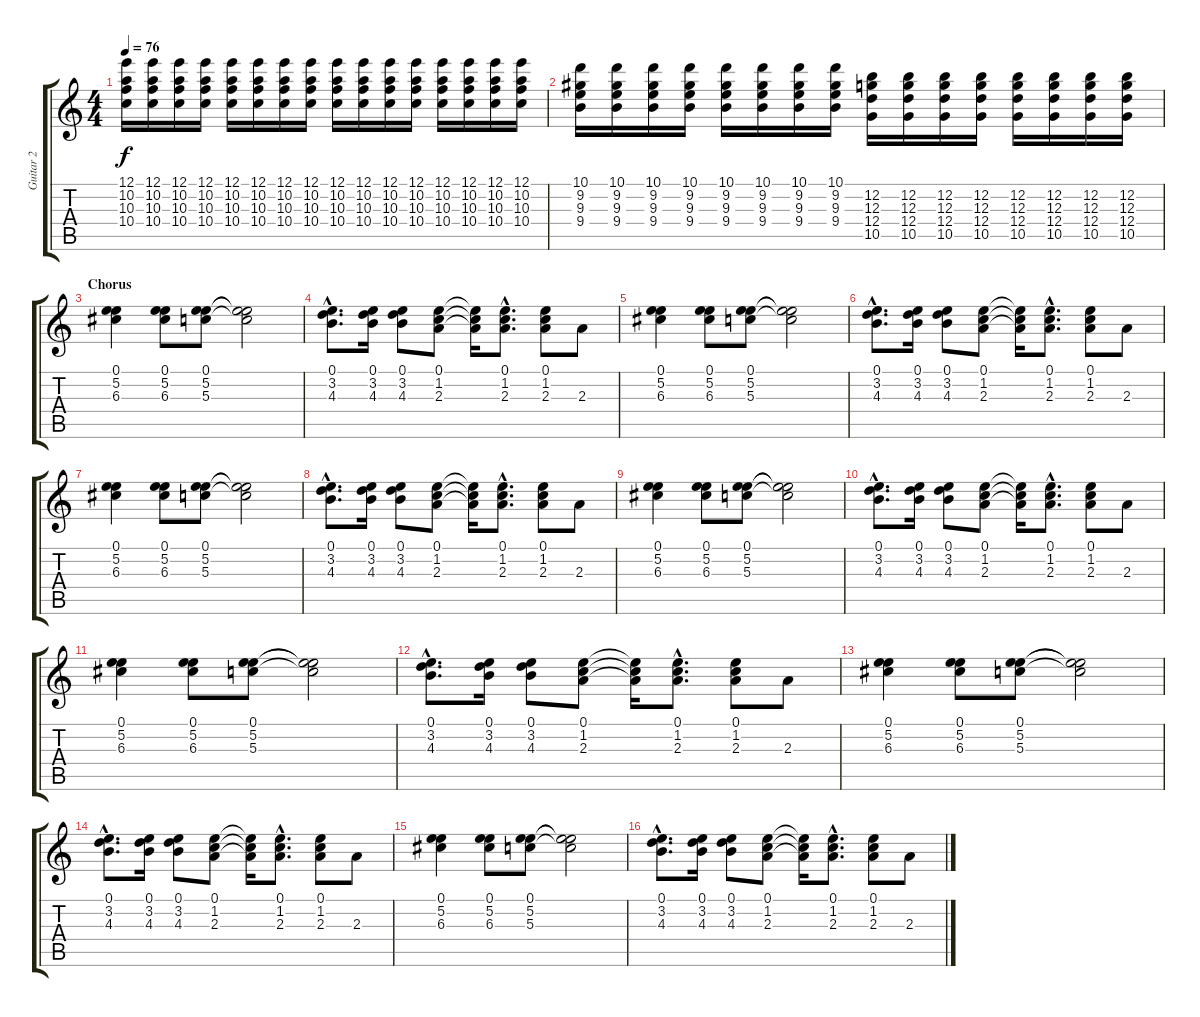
\track ("Guitar 2" "Guitar 2") {instrument electricguitarclean}
\staff {score tabs}
\tuning (E4 B3 G3 D3 A2 E2) {hide}
\ts (4 4)
\tempo 76
\clef g2
\ks c
(12.1 10.2 10.3 10.4).16{dy f} (12.1 10.2 10.3 10.4).16 (12.1 10.2 10.3 10.4).16 (12.1 10.2 10.3 10.4).16 (12.1 10.2 10.3 10.4).16 (12.1 10.2 10.3 10.4).16 (12.1 10.2 10.3 10.4).16 (12.1 10.2 10.3 10.4).16 (12.1 10.2 10.3 10.4).16 (12.1 10.2 10.3 10.4).16 (12.1 10.2 10.3 10.4).16 (12.1 10.2 10.3 10.4).16 (12.1 10.2 10.3 10.4).16 (12.1 10.2 10.3 10.4).16 (12.1 10.2 10.3 10.4).16 (12.1 10.2 10.3 10.4).16 |
(10.1 9.2 9.3 9.4).16 (10.1 9.2 9.3 9.4).16 (10.1 9.2 9.3 9.4).16 (10.1 9.2 9.3 9.4).16 (10.1 9.2 9.3 9.4).16 (10.1 9.2 9.3 9.4).16 (10.1 9.2 9.3 9.4).16 (10.1 9.2 9.3 9.4).16 (12.2 12.3 12.4 10.5).16 (12.2 12.3 12.4 10.5).16 (12.2 12.3 12.4 10.5).16 (12.2 12.3 12.4 10.5).16 (12.2 12.3 12.4 10.5).16 (12.2 12.3 12.4 10.5).16 (12.2 12.3 12.4 10.5).16 (12.2 12.3 12.4 10.5).16 |
\section ("" "Chorus")
(0.1 5.2 6.3).4 (0.1 5.2 6.3).8 (0.1 5.2 5.3).8 (0.1{t} 5.2{t} 5.3{t}).2 |
(0.1{hac} 3.2{hac} 4.3{hac}).8{d} (0.1 3.2 4.3).16 (0.1 3.2 4.3).8 (0.1 1.2 2.3).8 (0.1{t} 1.2{t} 2.3{t}).16 (0.1{hac} 1.2{hac} 2.3{hac}).8{d} (0.1 1.2 2.3).8 2.3.8 |
(0.1 5.2 6.3).4 (0.1 5.2 6.3).8 (0.1 5.2 5.3).8 (0.1{t} 5.2{t} 5.3{t}).2 |
(0.1{hac} 3.2{hac} 4.3{hac}).8{d} (0.1 3.2 4.3).16 (0.1 3.2 4.3).8 (0.1 1.2 2.3).8 (0.1{t} 1.2{t} 2.3{t}).16 (0.1{hac} 1.2{hac} 2.3{hac}).8{d} (0.1 1.2 2.3).8 2.3.8 |
(0.1 5.2 6.3).4 (0.1 5.2 6.3).8 (0.1 5.2 5.3).8 (0.1{t} 5.2{t} 5.3{t}).2 |
(0.1{hac} 3.2{hac} 4.3{hac}).8{d} (0.1 3.2 4.3).16 (0.1 3.2 4.3).8 (0.1 1.2 2.3).8 (0.1{t} 1.2{t} 2.3{t}).16 (0.1{hac} 1.2{hac} 2.3{hac}).8{d} (0.1 1.2 2.3).8 2.3.8 |
(0.1 5.2 6.3).4 (0.1 5.2 6.3).8 (0.1 5.2 5.3).8 (0.1{t} 5.2{t} 5.3{t}).2 |
(0.1{hac} 3.2{hac} 4.3{hac}).8{d} (0.1 3.2 4.3).16 (0.1 3.2 4.3).8 (0.1 1.2 2.3).8 (0.1{t} 1.2{t} 2.3{t}).16 (0.1{hac} 1.2{hac} 2.3{hac}).8{d} (0.1 1.2 2.3).8 2.3.8 |
(0.1 5.2 6.3).4 (0.1 5.2 6.3).8 (0.1 5.2 5.3).8 (0.1{t} 5.2{t} 5.3{t}).2 |
(0.1{hac} 3.2{hac} 4.3{hac}).8{d} (0.1 3.2 4.3).16 (0.1 3.2 4.3).8 (0.1 1.2 2.3).8 (0.1{t} 1.2{t} 2.3{t}).16 (0.1{hac} 1.2{hac} 2.3{hac}).8{d} (0.1 1.2 2.3).8 2.3.8 |
(0.1 5.2 6.3).4 (0.1 5.2 6.3).8 (0.1 5.2 5.3).8 (0.1{t} 5.2{t} 5.3{t}).2 |
(0.1{hac} 3.2{hac} 4.3{hac}).8{d} (0.1 3.2 4.3).16 (0.1 3.2 4.3).8 (0.1 1.2 2.3).8 (0.1{t} 1.2{t} 2.3{t}).16 (0.1{hac} 1.2{hac} 2.3{hac}).8{d} (0.1 1.2 2.3).8 2.3.8 |
(0.1 5.2 6.3).4 (0.1 5.2 6.3).8 (0.1 5.2 5.3).8 (0.1{t} 5.2{t} 5.3{t}).2 |
(0.1{hac} 3.2{hac} 4.3{hac}).8{d} (0.1 3.2 4.3).16 (0.1 3.2 4.3).8 (0.1 1.2 2.3).8 (0.1{t} 1.2{t} 2.3{t}).16 (0.1{hac} 1.2{hac} 2.3{hac}).8{d} (0.1 1.2 2.3).8 2.3.8
